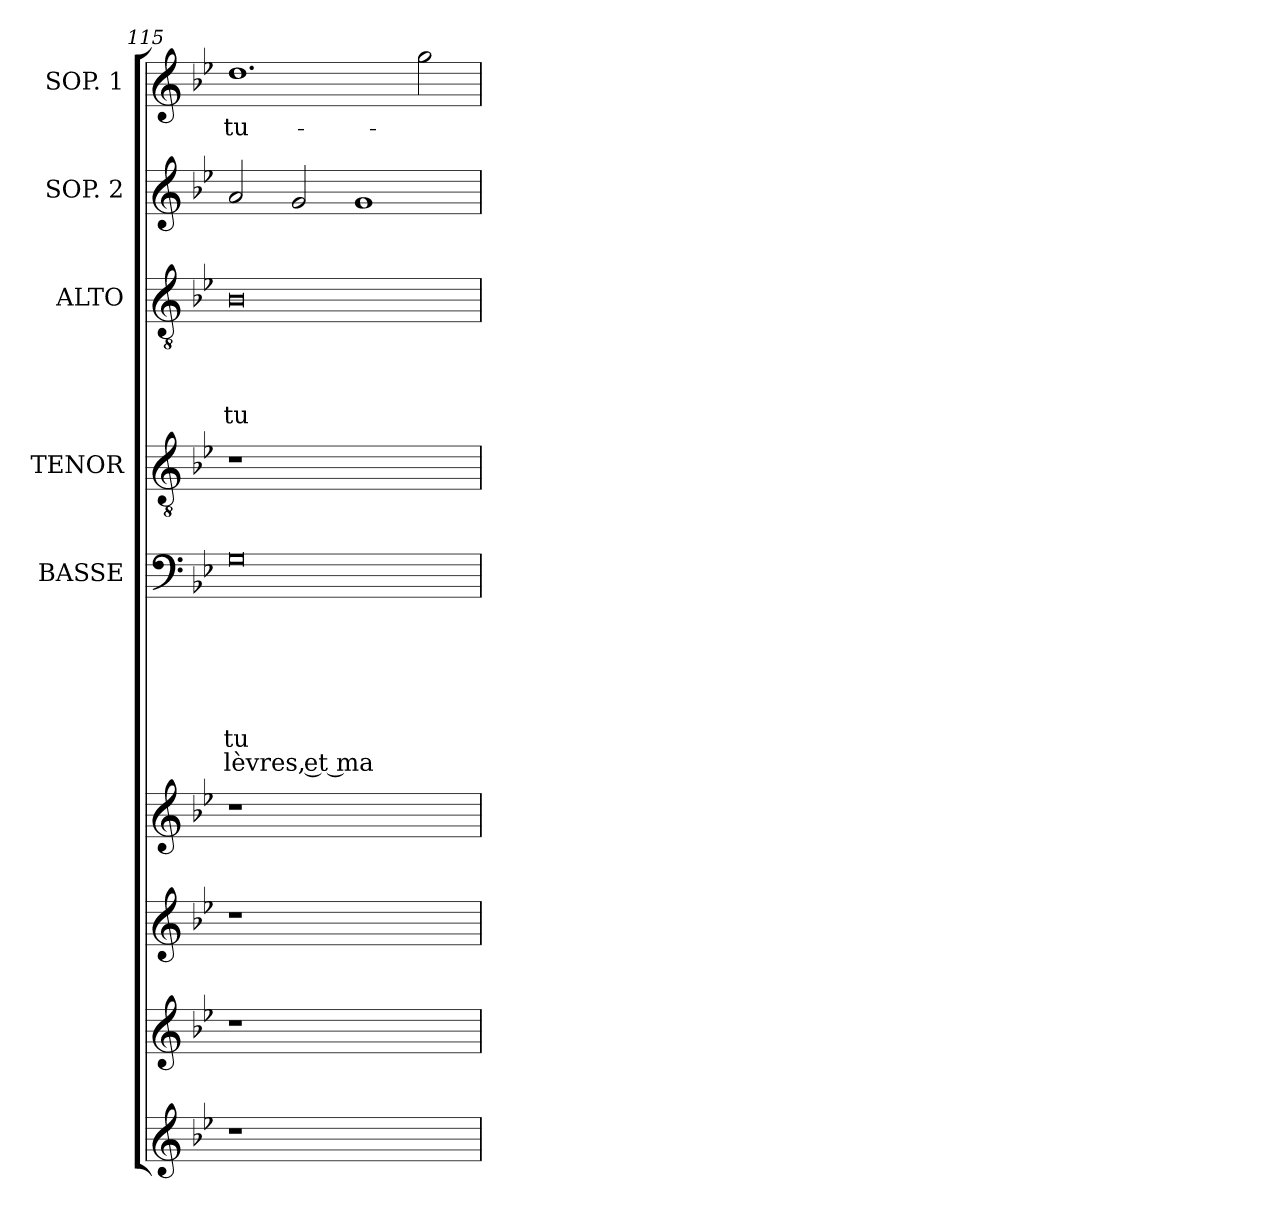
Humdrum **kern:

**kern	**kern	**kern	**kern	**kern	**text	**text	**text	**text	**text	**text	**text	**kern	**kern	**text	**text	**text	**text	**kern	**kern	**text
*part9	*part8	*part7	*part6	*part5	*part5	*part5	*part5	*part5	*part5	*part5	*part5	*part4	*part3	*part3	*part3	*part3	*part3	*part2	*part1	*part1
*staff9	*staff8	*staff7	*staff6	*staff5	*staff5	*staff5	*staff5	*staff5	*staff5	*staff5	*staff5	*staff4	*staff3	*staff3	*staff3	*staff3	*staff3	*staff2	*staff1	*staff1
*	*	*	*	*I"BASSE	*	*	*	*	*	*	*	*I"TENOR	*I"ALTO	*	*	*	*	*I"SOP. 2	*I"SOP. 1	*
*	*	*	*	*I'BAS.	*	*	*	*	*	*	*	*I'TEN.	*I'ALT.	*	*	*	*	*I'SOP. 2	*I'SOP. 1	*
*clefG2	*clefG2	*clefG2	*clefG2	*clefF4	*	*	*	*	*	*	*	*clefGv2	*clefGv2	*	*	*	*	*clefG2	*clefG2	*
*k[b-e-]	*k[b-e-]	*k[b-e-]	*k[b-e-]	*k[b-e-]	*	*	*	*	*	*	*	*k[b-e-]	*k[b-e-]	*	*	*	*	*k[b-e-]	*k[b-e-]	*
*B-:	*B-:	*B-:	*B-:	*B-:	*	*	*	*	*	*	*	*B-:	*B-:	*	*	*	*	*B-:	*B-:	*
=115	=115	=115	=115	=115	=115	=115	=115	=115	=115	=115	=115	=115	=115	=115	=115	=115	=115	=115	=115	=115
!	!	!	!	!	!	!	!	!	!	!LO:LY:b	!LO:LY:b	!	!	!	!	!	!LO:LY:b	!	!	!LO:LY:b
1r	1r	1r	1r	0G	.	.	.	.	.	tu-	lèvres, et ma	1r	0B-	.	.	.	tu-	2a/	1.dd	tu-
.	.	.	.	.	.	.	.	.	.	.	.	.	.	.	.	.	.	2g/	.	.
1ryy	1ryy	1ryy	1ryy	.	.	.	.	.	.	.	.	1ryy	.	.	.	.	.	1g	.	.
.	.	.	.	.	.	.	.	.	.	.	.	.	.	.	.	.	.	.	2gg\	.
=	=	=	=	=	=	=	=	=	=	=	=	=	=	=	=	=	=	=	=	=
*-	*-	*-	*-	*-	*-	*-	*-	*-	*-	*-	*-	*-	*-	*-	*-	*-	*-	*-	*-	*-
